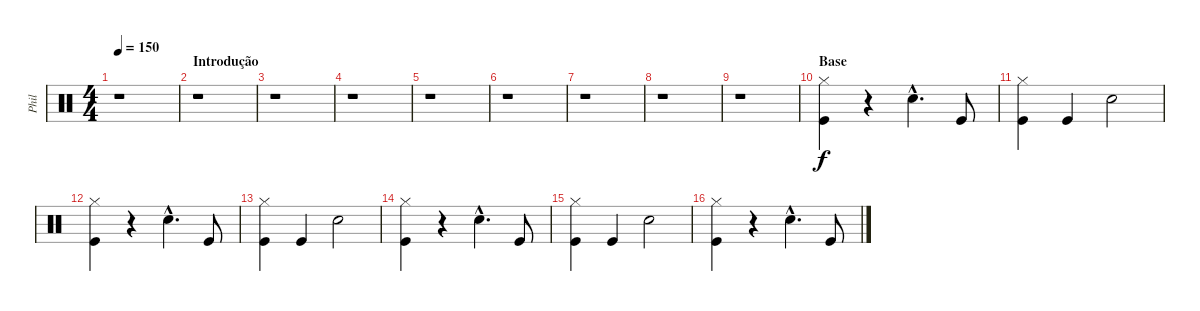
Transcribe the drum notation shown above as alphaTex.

\track ("Phil" "Phil") {instrument percussion}
\staff {score}
\articulation defaults
\ts (4 4)
\tempo 150
\clef neutral
\ks c
r.1{dy f} |
\section ("" "Introdução")
r.1 |
r.1 |
r.1 |
r.1 |
r.1 |
r.1 |
r.1 |
r.1 |
\section ("" "Base")
("Kick (hit)" "Hi-Hat (closed)").4 r.4 "Snare (hit) 2"{hac}.4{d} "Kick (hit)".8 |
("Kick (hit)" "Hi-Hat (closed)").4 "Kick (hit)".4 "Snare (hit) 2".2 |
("Kick (hit)" "Hi-Hat (closed)").4 r.4 "Snare (hit) 2"{hac}.4{d} "Kick (hit)".8 |
("Kick (hit)" "Hi-Hat (closed)").4 "Kick (hit)".4 "Snare (hit) 2".2 |
("Kick (hit)" "Hi-Hat (closed)").4 r.4 "Snare (hit) 2"{hac}.4{d} "Kick (hit)".8 |
("Kick (hit)" "Hi-Hat (closed)").4 "Kick (hit)".4 "Snare (hit) 2".2 |
("Kick (hit)" "Hi-Hat (closed)").4 r.4 "Snare (hit) 2"{hac}.4{d} "Kick (hit)".8
